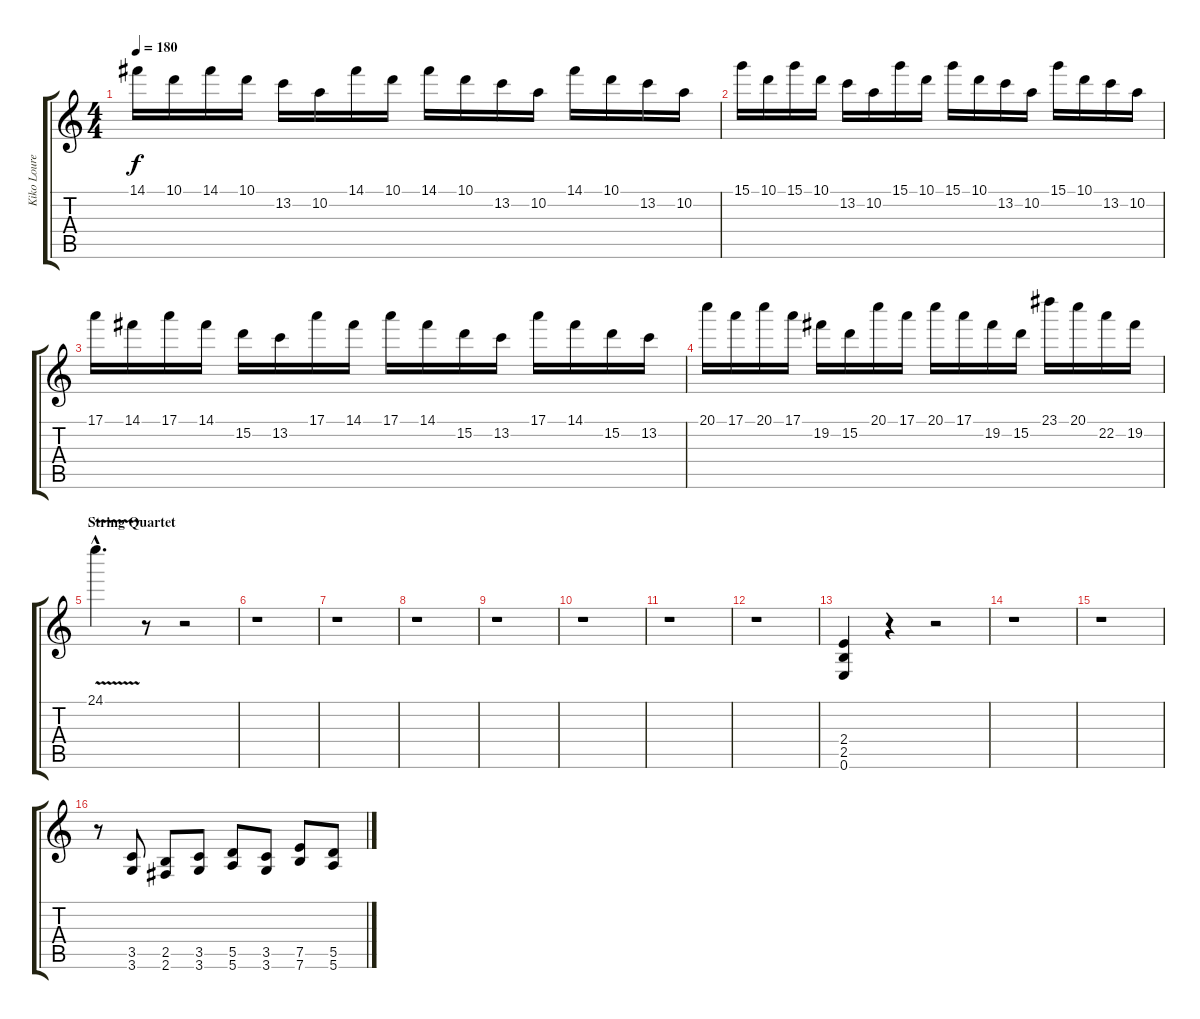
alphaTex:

\track ("Kiko Loureiro" "Kiko Loure") {instrument distortionguitar}
\staff {score tabs}
\tuning (E4 B3 G3 D3 A2 E2) {hide}
\ts (4 4)
\tempo 180
\clef g2
\ks c
14.1.16{dy f} 10.1.16 14.1.16 10.1.16 13.2.16 10.2.16 14.1.16 10.1.16 14.1.16 10.1.16 13.2.16 10.2.16 14.1.16 10.1.16 13.2.16 10.2.16 |
15.1.16 10.1.16 15.1.16 10.1.16 13.2.16 10.2.16 15.1.16 10.1.16 15.1.16 10.1.16 13.2.16 10.2.16 15.1.16 10.1.16 13.2.16 10.2.16 |
17.1.16 14.1.16 17.1.16 14.1.16 15.2.16 13.2.16 17.1.16 14.1.16 17.1.16 14.1.16 15.2.16 13.2.16 17.1.16 14.1.16 15.2.16 13.2.16 |
20.1.16 17.1.16 20.1.16 17.1.16 19.2.16 15.2.16 20.1.16 17.1.16 20.1.16 17.1.16 19.2.16 15.2.16 23.1.16 20.1.16 22.2.16 19.2.16 |
\section ("" "String Quartet")
24.1{v hac}.4{d} r.8 r.2 |
r.1 |
r.1 |
r.1 |
r.1 |
r.1 |
r.1 |
r.1 |
(2.4 2.5 0.6).4{volume 14} r.4 r.2 |
r.1 |
r.1 |
r.8 (3.5 3.6).8 (2.5 2.6).8 (3.5 3.6).8 (5.5 5.6).8 (3.5 3.6).8 (7.5 7.6).8 (5.5 5.6).8
